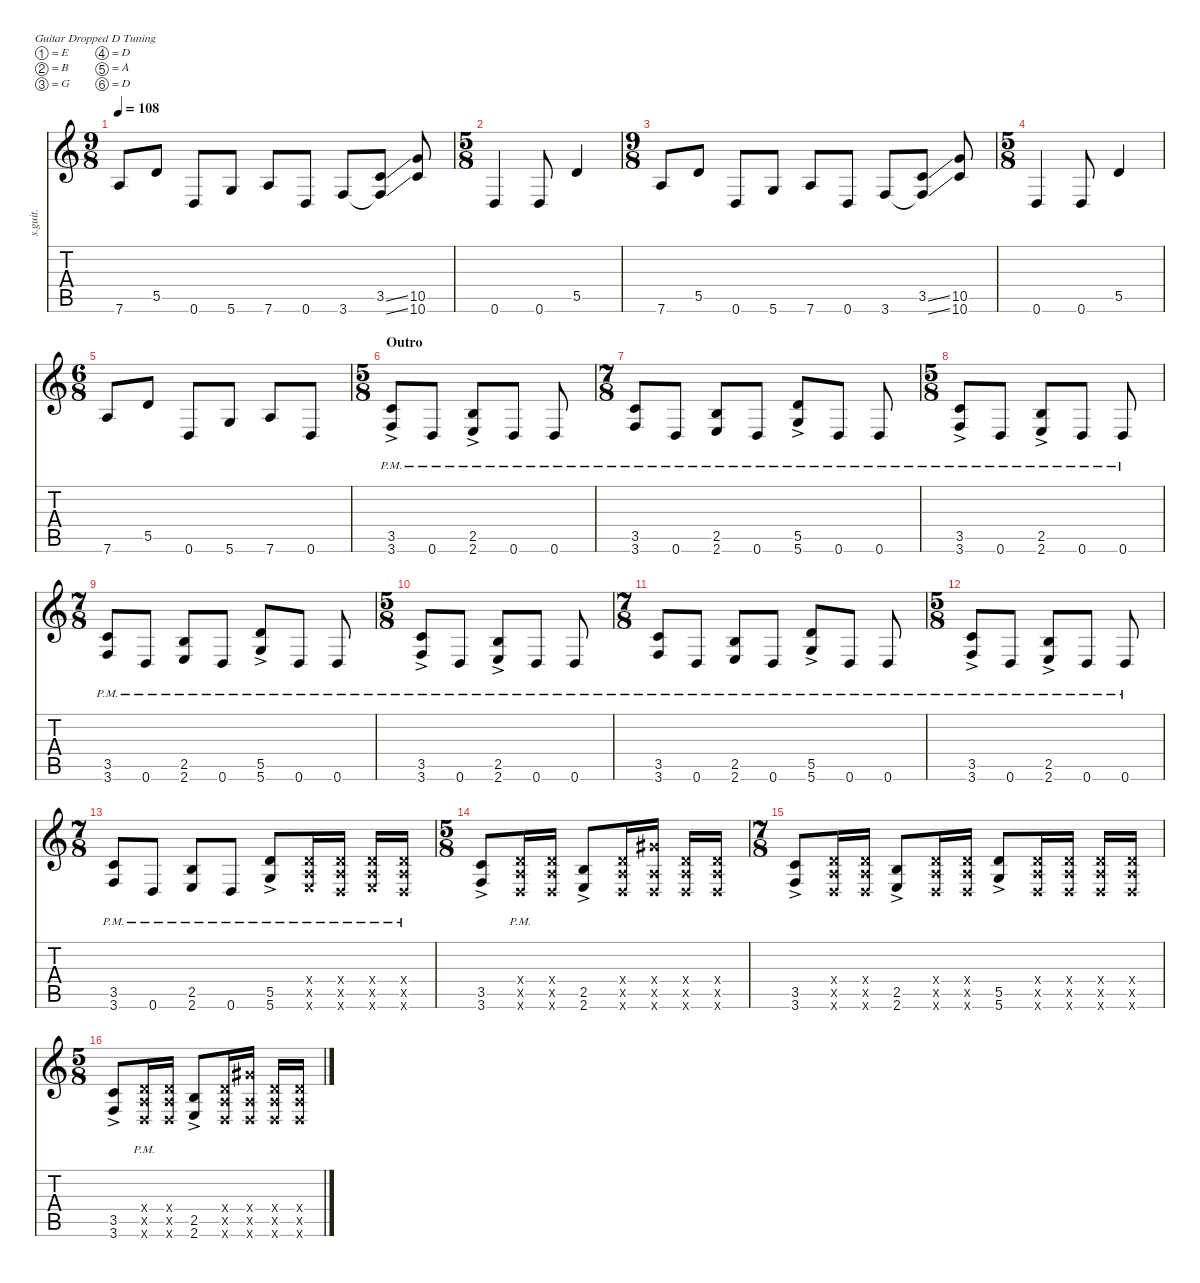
\defaultSystemsLayout 4
\hideDynamics
\bracketExtendMode nobrackets
\track ("Adam Jones (Guitar I)" "s.guit.") {instrument distortionguitar}
\staff {score tabs}
\tuning (E4 B3 G3 D3 A2 D2)
\ts (9 8)
\beaming (8 2 2 2 2)
\tempo 108
\clef g2
\ks c
7.6.8{lyrics (0 "") lyrics (1 "") lyrics (2 "") lyrics (3 "") lyrics (4 "") dy f} 5.5.8{lyrics (0 "") lyrics (1 "") lyrics (2 "") lyrics (3 "") lyrics (4 "")} 0.6.8{lyrics (0 "") lyrics (1 "") lyrics (2 "") lyrics (3 "") lyrics (4 "")} 5.6.8{lyrics (0 "") lyrics (1 "") lyrics (2 "") lyrics (3 "") lyrics (4 "")} 7.6.8{lyrics (0 "") lyrics (1 "") lyrics (2 "") lyrics (3 "") lyrics (4 "")} 0.6.8{lyrics (0 "") lyrics (1 "") lyrics (2 "") lyrics (3 "") lyrics (4 "")} 3.6.8{lyrics (0 "") lyrics (1 "") lyrics (2 "") lyrics (3 "") lyrics (4 "")} (3.5{ss} 3.6{ss t}).8{lyrics (0 "") lyrics (1 "") lyrics (2 "") lyrics (3 "") lyrics (4 "")} (10.5 10.6).8{lyrics (0 "") lyrics (1 "") lyrics (2 "") lyrics (3 "") lyrics (4 "")} |
\ts (5 8)
\beaming (8 2 2 2 2)
0.6.4{lyrics (0 "") lyrics (1 "") lyrics (2 "") lyrics (3 "") lyrics (4 "")} 0.6.8{lyrics (0 "") lyrics (1 "") lyrics (2 "") lyrics (3 "") lyrics (4 "")} 5.5.4{lyrics (0 "") lyrics (1 "") lyrics (2 "") lyrics (3 "") lyrics (4 "")} |
\ts (9 8)
\beaming (8 2 2 2 2)
7.6.8{lyrics (0 "") lyrics (1 "") lyrics (2 "") lyrics (3 "") lyrics (4 "")} 5.5.8{lyrics (0 "") lyrics (1 "") lyrics (2 "") lyrics (3 "") lyrics (4 "")} 0.6.8{lyrics (0 "") lyrics (1 "") lyrics (2 "") lyrics (3 "") lyrics (4 "")} 5.6.8{lyrics (0 "") lyrics (1 "") lyrics (2 "") lyrics (3 "") lyrics (4 "")} 7.6.8{lyrics (0 "") lyrics (1 "") lyrics (2 "") lyrics (3 "") lyrics (4 "")} 0.6.8{lyrics (0 "") lyrics (1 "") lyrics (2 "") lyrics (3 "") lyrics (4 "")} 3.6.8{lyrics (0 "") lyrics (1 "") lyrics (2 "") lyrics (3 "") lyrics (4 "")} (3.5{ss} 3.6{ss t}).8{lyrics (0 "") lyrics (1 "") lyrics (2 "") lyrics (3 "") lyrics (4 "")} (10.5 10.6).8{lyrics (0 "") lyrics (1 "") lyrics (2 "") lyrics (3 "") lyrics (4 "")} |
\ts (5 8)
\beaming (8 2 2 2 2)
0.6.4{lyrics (0 "") lyrics (1 "") lyrics (2 "") lyrics (3 "") lyrics (4 "")} 0.6.8{lyrics (0 "") lyrics (1 "") lyrics (2 "") lyrics (3 "") lyrics (4 "")} 5.5.4{lyrics (0 "") lyrics (1 "") lyrics (2 "") lyrics (3 "") lyrics (4 "")} |
\ts (6 8)
\beaming (8 2 2 2 2)
7.6.8{lyrics (0 "") lyrics (1 "") lyrics (2 "") lyrics (3 "") lyrics (4 "")} 5.5.8{lyrics (0 "") lyrics (1 "") lyrics (2 "") lyrics (3 "") lyrics (4 "")} 0.6.8{lyrics (0 "") lyrics (1 "") lyrics (2 "") lyrics (3 "") lyrics (4 "")} 5.6.8{lyrics (0 "") lyrics (1 "") lyrics (2 "") lyrics (3 "") lyrics (4 "")} 7.6.8{lyrics (0 "") lyrics (1 "") lyrics (2 "") lyrics (3 "") lyrics (4 "")} 0.6.8{lyrics (0 "") lyrics (1 "") lyrics (2 "") lyrics (3 "") lyrics (4 "")} |
\ts (5 8)
\beaming (8 2 2 2 2)
\section ("" "Outro")
(3.5{ac pm} 3.6{ac pm}).8{lyrics (0 "") lyrics (1 "") lyrics (2 "") lyrics (3 "") lyrics (4 "") dy p} 0.6{pm}.8{lyrics (0 "") lyrics (1 "") lyrics (2 "") lyrics (3 "") lyrics (4 "") dy f} (2.5{ac pm} 2.6{ac pm}).8{lyrics (0 "") lyrics (1 "") lyrics (2 "") lyrics (3 "") lyrics (4 "") dy p} 0.6{pm}.8{lyrics (0 "") lyrics (1 "") lyrics (2 "") lyrics (3 "") lyrics (4 "") dy f} 0.6{pm}.8{lyrics (0 "") lyrics (1 "") lyrics (2 "") lyrics (3 "") lyrics (4 "")} |
\ts (7 8)
\beaming (8 2 2 2 2)
(3.5{pm} 3.6{pm}).8{lyrics (0 "") lyrics (1 "") lyrics (2 "") lyrics (3 "") lyrics (4 "")} 0.6{pm}.8{lyrics (0 "") lyrics (1 "") lyrics (2 "") lyrics (3 "") lyrics (4 "")} (2.5{pm} 2.6{pm}).8{lyrics (0 "") lyrics (1 "") lyrics (2 "") lyrics (3 "") lyrics (4 "")} 0.6{pm}.8{lyrics (0 "") lyrics (1 "") lyrics (2 "") lyrics (3 "") lyrics (4 "")} (5.5{ac pm} 5.6{ac pm}).8{lyrics (0 "") lyrics (1 "") lyrics (2 "") lyrics (3 "") lyrics (4 "") dy p} 0.6{pm}.8{lyrics (0 "") lyrics (1 "") lyrics (2 "") lyrics (3 "") lyrics (4 "") dy f} 0.6{pm}.8{lyrics (0 "") lyrics (1 "") lyrics (2 "") lyrics (3 "") lyrics (4 "")} |
\ts (5 8)
\beaming (8 2 2 2 2)
(3.5{ac pm} 3.6{ac pm}).8{lyrics (0 "") lyrics (1 "") lyrics (2 "") lyrics (3 "") lyrics (4 "") dy p} 0.6{pm}.8{lyrics (0 "") lyrics (1 "") lyrics (2 "") lyrics (3 "") lyrics (4 "") dy f} (2.5{ac pm} 2.6{ac pm}).8{lyrics (0 "") lyrics (1 "") lyrics (2 "") lyrics (3 "") lyrics (4 "") dy p} 0.6{pm}.8{lyrics (0 "") lyrics (1 "") lyrics (2 "") lyrics (3 "") lyrics (4 "") dy f} 0.6{pm}.8{lyrics (0 "") lyrics (1 "") lyrics (2 "") lyrics (3 "") lyrics (4 "")} |
\ts (7 8)
\beaming (8 2 2 2 2)
(3.5{pm} 3.6{pm}).8{lyrics (0 "") lyrics (1 "") lyrics (2 "") lyrics (3 "") lyrics (4 "")} 0.6{pm}.8{lyrics (0 "") lyrics (1 "") lyrics (2 "") lyrics (3 "") lyrics (4 "")} (2.5{pm} 2.6{pm}).8{lyrics (0 "") lyrics (1 "") lyrics (2 "") lyrics (3 "") lyrics (4 "")} 0.6{pm}.8{lyrics (0 "") lyrics (1 "") lyrics (2 "") lyrics (3 "") lyrics (4 "")} (5.5{ac pm} 5.6{ac pm}).8{lyrics (0 "") lyrics (1 "") lyrics (2 "") lyrics (3 "") lyrics (4 "") dy p} 0.6{pm}.8{lyrics (0 "") lyrics (1 "") lyrics (2 "") lyrics (3 "") lyrics (4 "") dy f} 0.6{pm}.8{lyrics (0 "") lyrics (1 "") lyrics (2 "") lyrics (3 "") lyrics (4 "")} |
\ts (5 8)
\beaming (8 2 2 2 2)
(3.5{ac pm} 3.6{ac pm}).8{lyrics (0 "") lyrics (1 "") lyrics (2 "") lyrics (3 "") lyrics (4 "") dy p} 0.6{pm}.8{lyrics (0 "") lyrics (1 "") lyrics (2 "") lyrics (3 "") lyrics (4 "") dy f} (2.5{ac pm} 2.6{ac pm}).8{lyrics (0 "") lyrics (1 "") lyrics (2 "") lyrics (3 "") lyrics (4 "") dy p} 0.6{pm}.8{lyrics (0 "") lyrics (1 "") lyrics (2 "") lyrics (3 "") lyrics (4 "") dy f} 0.6{pm}.8{lyrics (0 "") lyrics (1 "") lyrics (2 "") lyrics (3 "") lyrics (4 "")} |
\ts (7 8)
\beaming (8 2 2 2 2)
(3.5{pm} 3.6{pm}).8{lyrics (0 "") lyrics (1 "") lyrics (2 "") lyrics (3 "") lyrics (4 "")} 0.6{pm}.8{lyrics (0 "") lyrics (1 "") lyrics (2 "") lyrics (3 "") lyrics (4 "")} (2.5{pm} 2.6{pm}).8{lyrics (0 "") lyrics (1 "") lyrics (2 "") lyrics (3 "") lyrics (4 "")} 0.6{pm}.8{lyrics (0 "") lyrics (1 "") lyrics (2 "") lyrics (3 "") lyrics (4 "")} (5.5{ac pm} 5.6{ac pm}).8{lyrics (0 "") lyrics (1 "") lyrics (2 "") lyrics (3 "") lyrics (4 "") dy p} 0.6{pm}.8{lyrics (0 "") lyrics (1 "") lyrics (2 "") lyrics (3 "") lyrics (4 "") dy f} 0.6{pm}.8{lyrics (0 "") lyrics (1 "") lyrics (2 "") lyrics (3 "") lyrics (4 "")} |
\ts (5 8)
\beaming (8 2 2 2 2)
(3.5{ac pm} 3.6{ac pm}).8{lyrics (0 "") lyrics (1 "") lyrics (2 "") lyrics (3 "") lyrics (4 "") dy p} 0.6{pm}.8{lyrics (0 "") lyrics (1 "") lyrics (2 "") lyrics (3 "") lyrics (4 "") dy f} (2.5{ac pm} 2.6{ac pm}).8{lyrics (0 "") lyrics (1 "") lyrics (2 "") lyrics (3 "") lyrics (4 "") dy p} 0.6{pm}.8{lyrics (0 "") lyrics (1 "") lyrics (2 "") lyrics (3 "") lyrics (4 "") dy f} 0.6{pm}.8{lyrics (0 "") lyrics (1 "") lyrics (2 "") lyrics (3 "") lyrics (4 "")} |
\ts (7 8)
\beaming (8 2 2 2 2)
(3.5{pm} 3.6{pm}).8{lyrics (0 "") lyrics (1 "") lyrics (2 "") lyrics (3 "") lyrics (4 "")} 0.6{pm}.8{lyrics (0 "") lyrics (1 "") lyrics (2 "") lyrics (3 "") lyrics (4 "")} (2.5{pm} 2.6{pm}).8{lyrics (0 "") lyrics (1 "") lyrics (2 "") lyrics (3 "") lyrics (4 "")} 0.6{pm}.8{lyrics (0 "") lyrics (1 "") lyrics (2 "") lyrics (3 "") lyrics (4 "")} (5.5{ac pm} 5.6{ac pm}).8{lyrics (0 "") lyrics (1 "") lyrics (2 "") lyrics (3 "") lyrics (4 "") dy p} (0.4{pm x} 0.5{pm x} 2.6{pm x}).16{lyrics (0 "") lyrics (1 "") lyrics (2 "") lyrics (3 "") lyrics (4 "") dy f} (0.4{pm x} 0.5{pm x} 0.6{pm x}).16{lyrics (0 "") lyrics (1 "") lyrics (2 "") lyrics (3 "") lyrics (4 "")} (0.4{pm x} 0.5{pm x} 2.6{pm x}).16{lyrics (0 "") lyrics (1 "") lyrics (2 "") lyrics (3 "") lyrics (4 "")} (0.4{pm x} 0.5{pm x} 0.6{pm x}).16{lyrics (0 "") lyrics (1 "") lyrics (2 "") lyrics (3 "") lyrics (4 "")} |
\ts (5 8)
\beaming (8 2 2 2 2)
(3.5{ac} 3.6{ac}).8{lyrics (0 "") lyrics (1 "") lyrics (2 "") lyrics (3 "") lyrics (4 "") dy p} (0.4{pm x} 0.5{pm x} 0.6{pm x}).16{lyrics (0 "") lyrics (1 "") lyrics (2 "") lyrics (3 "") lyrics (4 "") dy f} (0.4{x} 0.5{x} 0.6{x}).16{lyrics (0 "") lyrics (1 "") lyrics (2 "") lyrics (3 "") lyrics (4 "")} (2.5{ac} 2.6{ac}).8{lyrics (0 "") lyrics (1 "") lyrics (2 "") lyrics (3 "") lyrics (4 "") dy p} (0.4{x} 0.5{x} 0.6{x}).16{lyrics (0 "") lyrics (1 "") lyrics (2 "") lyrics (3 "") lyrics (4 "") dy f} (6.4{x acc #} 0.5{x} 0.6{x}).16{lyrics (0 "") lyrics (1 "") lyrics (2 "") lyrics (3 "") lyrics (4 "")} (0.4{x} 0.5{x} 0.6{x}).16{lyrics (0 "") lyrics (1 "") lyrics (2 "") lyrics (3 "") lyrics (4 "")} (0.4{x} 0.5{x} 0.6{x}).16{lyrics (0 "") lyrics (1 "") lyrics (2 "") lyrics (3 "") lyrics (4 "")} |
\ts (7 8)
\beaming (8 2 2 2 2)
(3.5{ac} 3.6{ac}).8{lyrics (0 "") lyrics (1 "") lyrics (2 "") lyrics (3 "") lyrics (4 "") dy p} (0.4{x} 0.5{x} 0.6{x}).16{lyrics (0 "") lyrics (1 "") lyrics (2 "") lyrics (3 "") lyrics (4 "") dy f} (0.4{x} 0.5{x} 0.6{x}).16{lyrics (0 "") lyrics (1 "") lyrics (2 "") lyrics (3 "") lyrics (4 "")} (2.5{ac} 2.6{ac}).8{lyrics (0 "") lyrics (1 "") lyrics (2 "") lyrics (3 "") lyrics (4 "") dy p} (0.4{x} 0.5{x} 0.6{x}).16{lyrics (0 "") lyrics (1 "") lyrics (2 "") lyrics (3 "") lyrics (4 "") dy f} (0.4{x} 0.5{x} 0.6{x}).16{lyrics (0 "") lyrics (1 "") lyrics (2 "") lyrics (3 "") lyrics (4 "")} (5.5{ac} 5.6{ac}).8{lyrics (0 "") lyrics (1 "") lyrics (2 "") lyrics (3 "") lyrics (4 "") dy p} (0.4{x} 0.5{x} 0.6{x}).16{lyrics (0 "") lyrics (1 "") lyrics (2 "") lyrics (3 "") lyrics (4 "") dy f} (0.4{x} 0.5{x} 0.6{x}).16{lyrics (0 "") lyrics (1 "") lyrics (2 "") lyrics (3 "") lyrics (4 "")} (0.4{x} 0.5{x} 0.6{x}).16{lyrics (0 "") lyrics (1 "") lyrics (2 "") lyrics (3 "") lyrics (4 "")} (0.4{x} 0.5{x} 0.6{x}).16{lyrics (0 "") lyrics (1 "") lyrics (2 "") lyrics (3 "") lyrics (4 "")} |
\ts (5 8)
\beaming (8 2 2 2 2)
(3.5{ac} 3.6{ac}).8{lyrics (0 "") lyrics (1 "") lyrics (2 "") lyrics (3 "") lyrics (4 "") dy p} (0.4{pm x} 0.5{pm x} 0.6{pm x}).16{lyrics (0 "") lyrics (1 "") lyrics (2 "") lyrics (3 "") lyrics (4 "") dy f} (0.4{x} 0.5{x} 0.6{x}).16{lyrics (0 "") lyrics (1 "") lyrics (2 "") lyrics (3 "") lyrics (4 "")} (2.5{ac} 2.6{ac}).8{lyrics (0 "") lyrics (1 "") lyrics (2 "") lyrics (3 "") lyrics (4 "") dy p} (0.4{x} 0.5{x} 0.6{x}).16{lyrics (0 "") lyrics (1 "") lyrics (2 "") lyrics (3 "") lyrics (4 "") dy f} (6.4{x acc #} 0.5{x} 0.6{x}).16{lyrics (0 "") lyrics (1 "") lyrics (2 "") lyrics (3 "") lyrics (4 "")} (0.4{x} 0.5{x} 0.6{x}).16{lyrics (0 "") lyrics (1 "") lyrics (2 "") lyrics (3 "") lyrics (4 "")} (0.4{x} 0.5{x} 0.6{x}).16{lyrics (0 "") lyrics (1 "") lyrics (2 "") lyrics (3 "") lyrics (4 "")}
